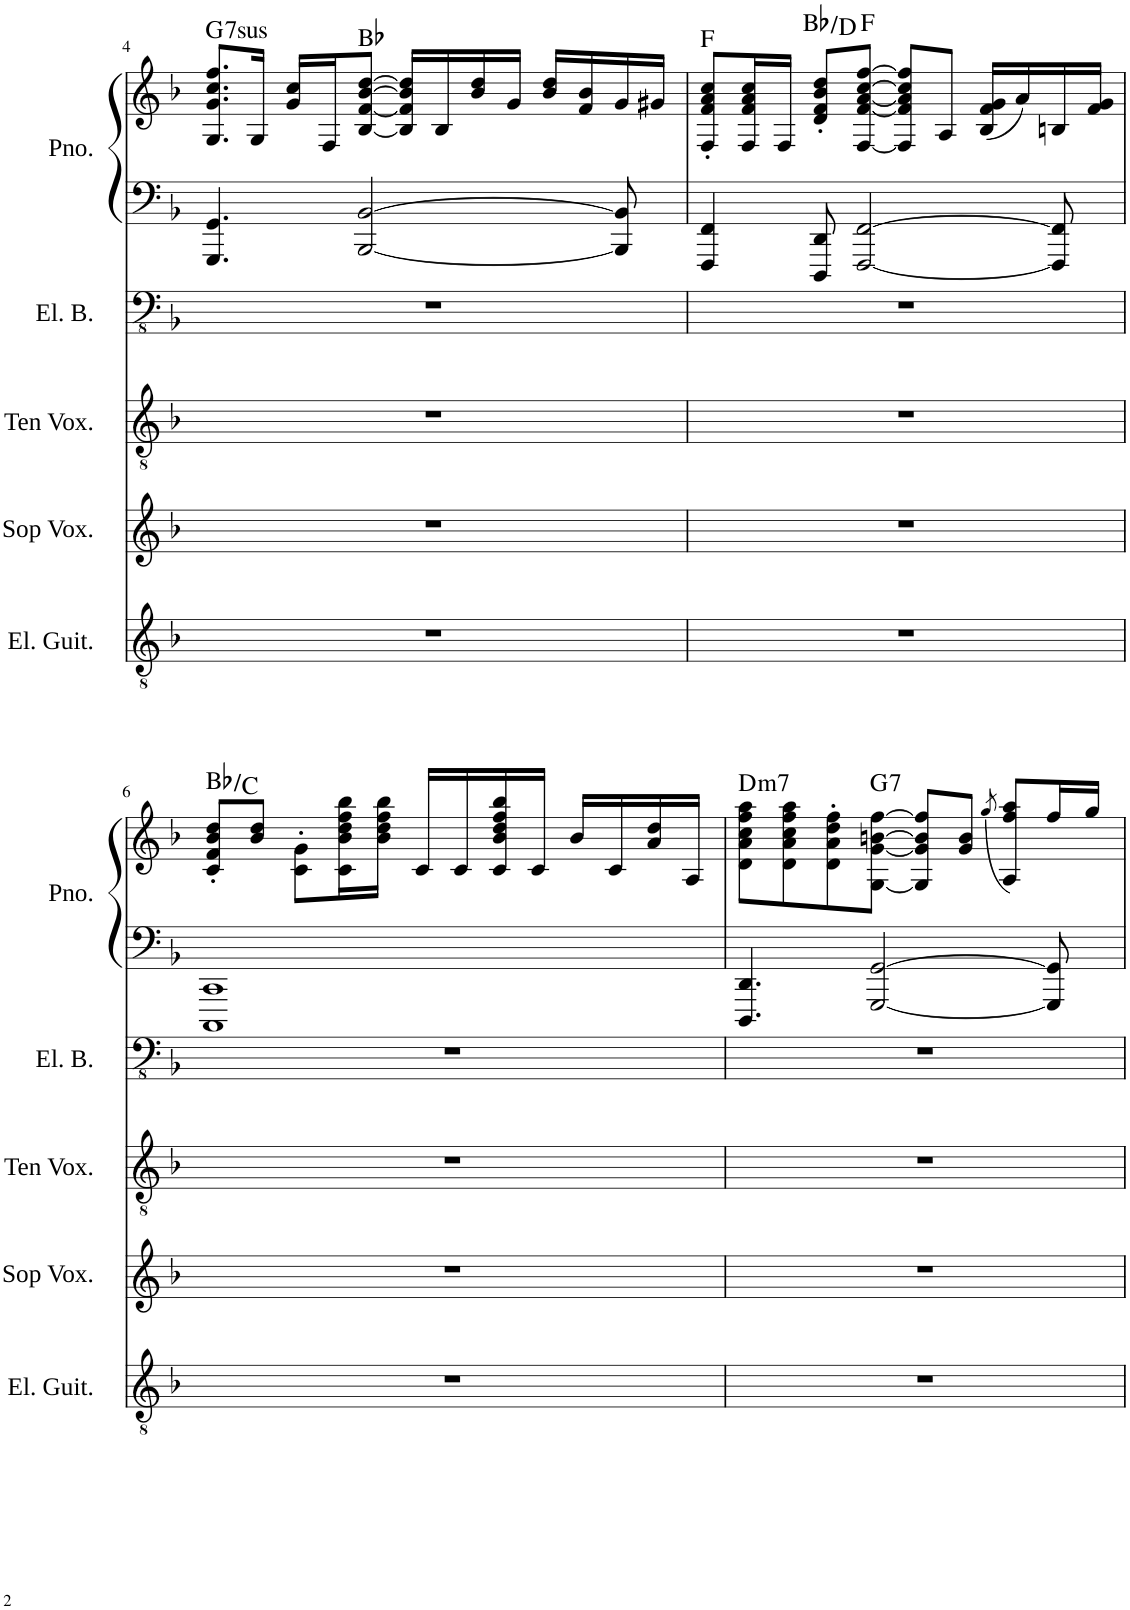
**kern	**kern	**kern	**kern	**kern	**kern	**harte
*part5	*part4	*part3	*part2	*part1	*part1	*part1
*staff6	*staff5	*staff4	*staff3	*staff2	*staff1	*
*I"Electric Guitar	*I"Soprano	*I"Tenor	*I"Electric Bass	*I"Piano	*	*
*I'El. Guit.	*	*	*I'El. B.	*I'Pno.	*	*
!!LO:PB:g=z
*clefGv2	*clefG2	*clefGv2	*clefFv4	*clefF4	*clefG2	*
*k[b-]	*k[b-]	*k[b-]	*k[b-]	*k[b-]	*k[b-]	*
*M4/4	*M4/4	*M4/4	*M4/4	*M4/4	*M4/4	*
=4	=4	=4	=4	=4	=4	=4
!	!	!	!	!	!	!LO:H:kt=7sus
1r	1r	1r	1r	4.GGG/ 4.GG/	8.G/ 8.g/ 8.cc/ 8.ff/L	G:sus4(7)
.	.	.	.	.	16G/Jk	.
.	.	.	.	.	16g/ 16cc/LL	.
.	.	.	.	.	16F/J	.
.	.	.	.	[2BBB-/ [2BB-/	[8B-/ [8f/ [8b-/ [8dd/J	Bb:maj
.	.	.	.	.	16B-/] 16f/] 16b-/] 16dd/]LL	.
.	.	.	.	.	16B-/	.
.	.	.	.	.	16b-/ 16dd/	.
.	.	.	.	.	16g/JJ	.
.	.	.	.	.	16b-/ 16dd/LL	.
.	.	.	.	.	16f/ 16b-/	.
.	.	.	.	8BBB-/] 8BB-/]	16g/	.
.	.	.	.	.	16g#X/JJ	.
=5	=5	=5	=5	=5	=5	=5
1r	1r	1r	1r	4FFF/ 4FF/	8F/' 8f/' 8a/' 8cc/'L	F:maj
.	.	.	.	.	16F/ 16f/ 16a/ 16cc/L	.
.	.	.	.	.	16F/JJ	.
.	.	.	.	8DDD/ 8DD/	8d/' 8f/' 8b-/' 8dd/'L	Bb:maj/3
.	.	.	.	[2FFF/ [2FF/	[8F/ [8f/ [8a/ [8cc/ [8ff/J	F:maj
.	.	.	.	.	8F/] 8f/] 8a/] 8cc/] 8ff/]L	.
.	.	.	.	.	8A/J	.
.	.	.	.	.	(16B-/ 16f/ 16g/LL	.
.	.	.	.	.	16a/)	.
.	.	.	.	8FFF/] 8FF/]	16Bn/	.
.	.	.	.	.	16f/ 16g/JJ	.
!!LO:LB:g=z
=6	=6	=6	=6	=6	=6	=6
1r	1r	1r	1r	1CCC 1CC	8c/' 8f/' 8b-/' 8dd/'L	Bb:maj/2
.	.	.	.	.	8b-/ 8dd/J	.
.	.	.	.	.	8c\' 8g\'L	.
.	.	.	.	.	16c\ 16b-\ 16dd\ 16ff\ 16bb-\L	.
.	.	.	.	.	16b-\ 16dd\ 16ff\ 16bb-\JJ	.
.	.	.	.	.	16c/LL	.
.	.	.	.	.	16c/	.
.	.	.	.	.	16c/ 16b-/ 16dd/ 16ff/ 16bb-/	.
.	.	.	.	.	16c/JJ	.
.	.	.	.	.	16b-/LL	.
.	.	.	.	.	16c/	.
.	.	.	.	.	16a/ 16dd/	.
.	.	.	.	.	16A/JJ	.
=7	=7	=7	=7	=7	=7	=7
!	!	!	!	!	!	!LO:H:kt=m7
1r	1r	1r	1r	4.DDD/ 4.DD/	8d\ 8a\ 8cc\ 8ff\ 8aa\L	D:min7
.	.	.	.	.	8d\ 8a\ 8cc\ 8ff\ 8aa\	.
.	.	.	.	.	8d\' 8a\' 8dd\' 8ff\'	.
!	!	!	!	!	!	!LO:H:kt=7
.	.	.	.	[2GGG/ [2GG/	[8G\ [8g\ [8bn\ [8ff\J	G:7
.	.	.	.	.	8G/] 8g/] 8b/] 8ff/]L	.
.	.	.	.	.	8g/ 8b/J	.
.	.	.	.	.	(8qgg/	.
.	.	.	.	.	8A/ 8ff/ 8aa/L)	.
.	.	.	.	8GGG/] 8GG/]	16ff/L	.
.	.	.	.	.	16gg/JJ	.
=	=	=	=	=	=	=
*-	*-	*-	*-	*-	*-	*-
